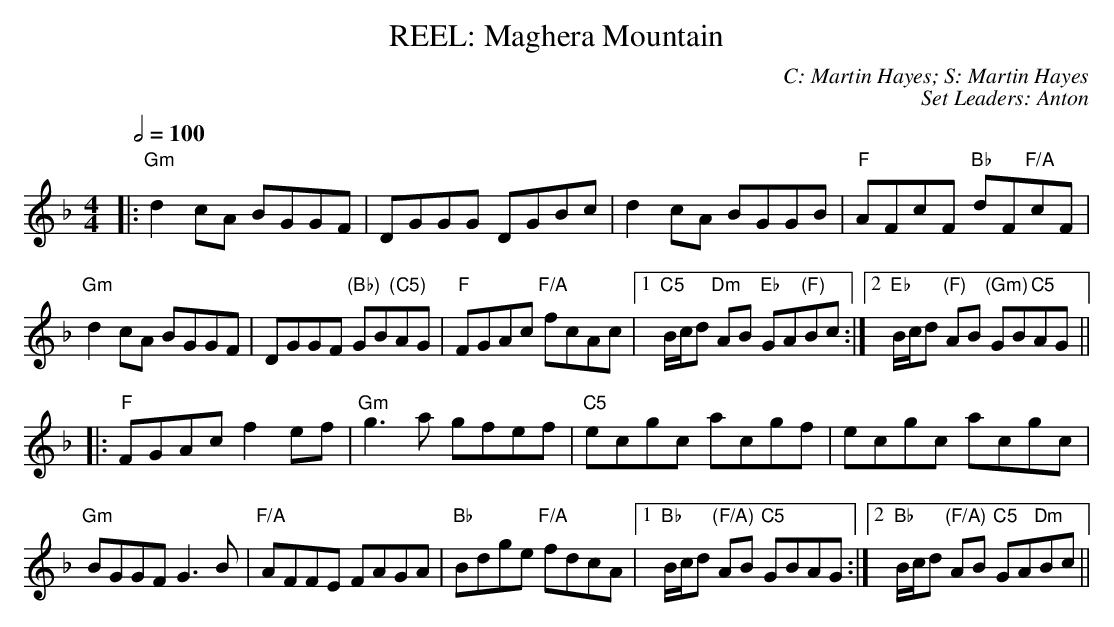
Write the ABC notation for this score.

X:1
T: REEL: Maghera Mountain
C: C: Martin Hayes; S: Martin Hayes
C: Set Leaders: Anton
M: 4/4
L: 1/8
Q: 1/2=100
K: Gdor
|:"Gm"d2 cA BGGF|DGGG DGBc|d2 cA BGGB|"F"AFcF "Bb"dF"F/A"cF|
"Gm"d2 cA BGGF|DGGF "(Bb)"GB"(C5)"AG|"F"FGAc "F/A"fcAc|1 "C5"B/c/d "Dm"AB "Eb"GA"(F)"Bc:|2 "Eb"B/c/d "(F)"AB "(Gm)"GB"C5"AG||
|:"F"FGAc f2 ef|"Gm"g3a gfef|"C5"ecgc acgf|ecgc acgc|
"Gm"BGGF G3B|"F/A"AFFE FAGA|"Bb"Bdge "F/A"fdcA|1 "Bb"B/c/d "(F/A)"AB "C5"GBAG:|2 "Bb"B/c/d "(F/A)"AB "C5"GA"Dm"Bc||
